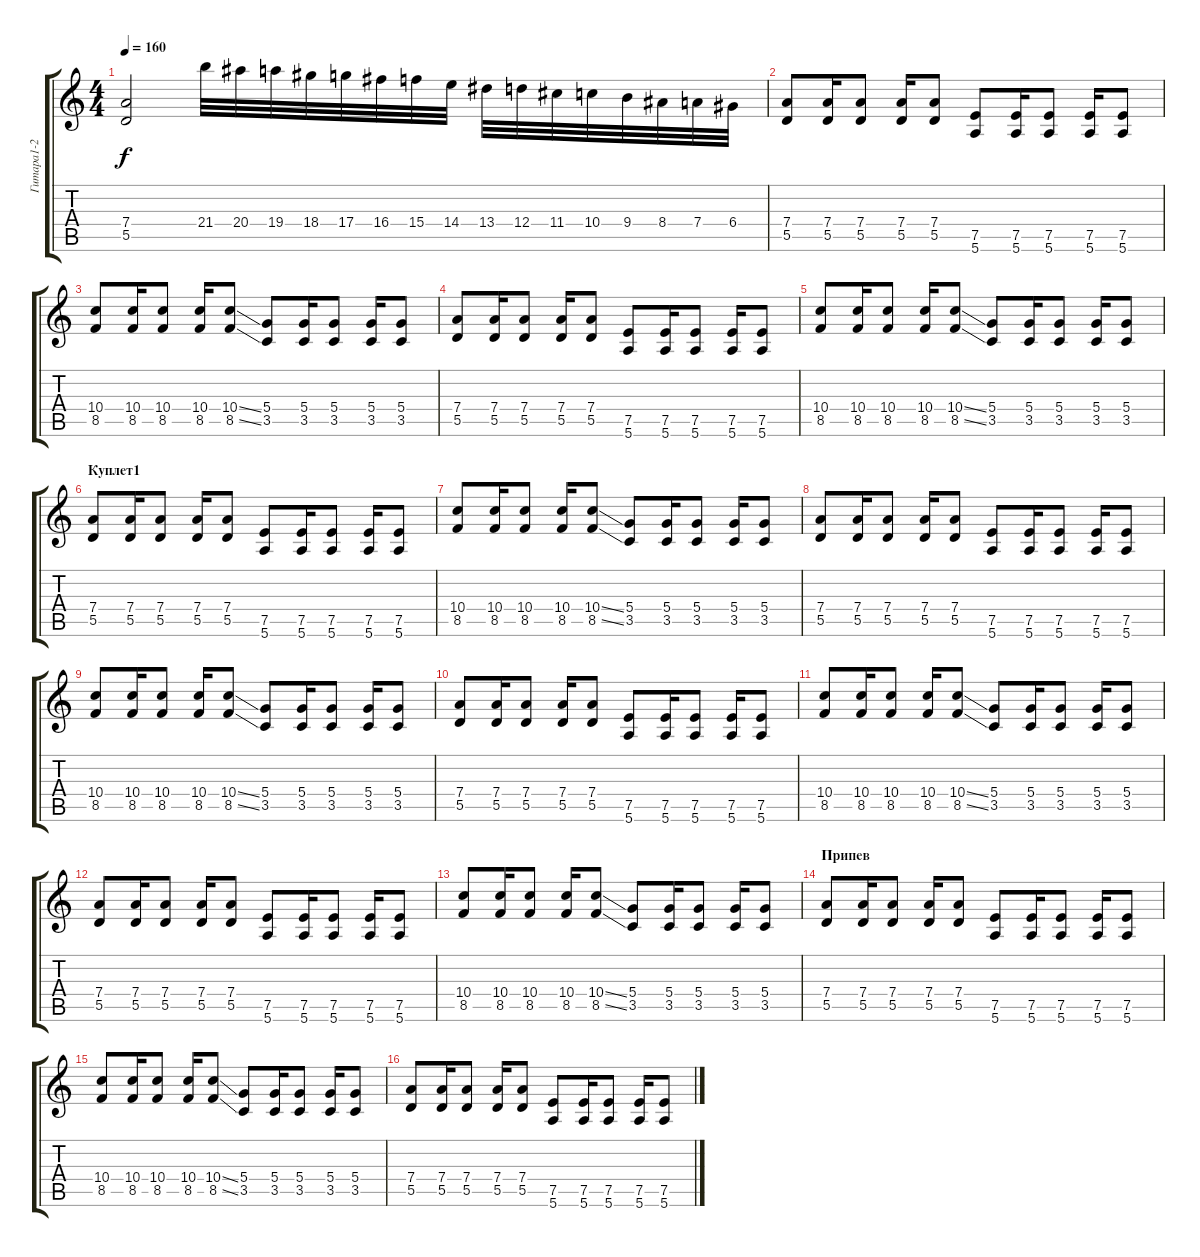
\track ("Гитара1-2" "Гитара1-2") {instrument distortionguitar}
\staff {score tabs}
\tuning (E4 B3 G3 D3 A2 E2) {hide}
\ts (4 4)
\tempo 160
\clef g2
\ks c
(7.4{t} 5.5{t}).2{dy f} 21.4.32 20.4.32 19.4.32 18.4.32 17.4.32 16.4.32 15.4.32 14.4.32 13.4.32 12.4.32 11.4.32 10.4.32 9.4.32 8.4.32 7.4.32 6.4.32 |
(7.4 5.5).8 (7.4 5.5).16 (7.4 5.5).8 (7.4 5.5).16 (7.4 5.5).8 (7.5 5.6).8 (7.5 5.6).16 (7.5 5.6).8 (7.5 5.6).16 (7.5 5.6).8 |
(10.4 8.5).8 (10.4 8.5).16 (10.4 8.5).8 (10.4 8.5).16 (10.4{ss} 8.5{ss}).8 (5.4 3.5).8 (5.4 3.5).16 (5.4 3.5).8 (5.4 3.5).16 (5.4 3.5).8 |
(7.4 5.5).8 (7.4 5.5).16 (7.4 5.5).8 (7.4 5.5).16 (7.4 5.5).8 (7.5 5.6).8 (7.5 5.6).16 (7.5 5.6).8 (7.5 5.6).16 (7.5 5.6).8 |
(10.4 8.5).8 (10.4 8.5).16 (10.4 8.5).8 (10.4 8.5).16 (10.4{ss} 8.5{ss}).8 (5.4 3.5).8 (5.4 3.5).16 (5.4 3.5).8 (5.4 3.5).16 (5.4 3.5).8 |
\section ("" "Куплет1")
(7.4 5.5).8 (7.4 5.5).16 (7.4 5.5).8 (7.4 5.5).16 (7.4 5.5).8 (7.5 5.6).8 (7.5 5.6).16 (7.5 5.6).8 (7.5 5.6).16 (7.5 5.6).8 |
(10.4 8.5).8 (10.4 8.5).16 (10.4 8.5).8 (10.4 8.5).16 (10.4{ss} 8.5{ss}).8 (5.4 3.5).8 (5.4 3.5).16 (5.4 3.5).8 (5.4 3.5).16 (5.4 3.5).8 |
(7.4 5.5).8 (7.4 5.5).16 (7.4 5.5).8 (7.4 5.5).16 (7.4 5.5).8 (7.5 5.6).8 (7.5 5.6).16 (7.5 5.6).8 (7.5 5.6).16 (7.5 5.6).8 |
(10.4 8.5).8 (10.4 8.5).16 (10.4 8.5).8 (10.4 8.5).16 (10.4{ss} 8.5{ss}).8 (5.4 3.5).8 (5.4 3.5).16 (5.4 3.5).8 (5.4 3.5).16 (5.4 3.5).8 |
(7.4 5.5).8 (7.4 5.5).16 (7.4 5.5).8 (7.4 5.5).16 (7.4 5.5).8 (7.5 5.6).8 (7.5 5.6).16 (7.5 5.6).8 (7.5 5.6).16 (7.5 5.6).8 |
(10.4 8.5).8 (10.4 8.5).16 (10.4 8.5).8 (10.4 8.5).16 (10.4{ss} 8.5{ss}).8 (5.4 3.5).8 (5.4 3.5).16 (5.4 3.5).8 (5.4 3.5).16 (5.4 3.5).8 |
(7.4 5.5).8 (7.4 5.5).16 (7.4 5.5).8 (7.4 5.5).16 (7.4 5.5).8 (7.5 5.6).8 (7.5 5.6).16 (7.5 5.6).8 (7.5 5.6).16 (7.5 5.6).8 |
(10.4 8.5).8 (10.4 8.5).16 (10.4 8.5).8 (10.4 8.5).16 (10.4{ss} 8.5{ss}).8 (5.4 3.5).8 (5.4 3.5).16 (5.4 3.5).8 (5.4 3.5).16 (5.4 3.5).8 |
\section ("" "Припев")
(7.4 5.5).8 (7.4 5.5).16 (7.4 5.5).8 (7.4 5.5).16 (7.4 5.5).8 (7.5 5.6).8 (7.5 5.6).16 (7.5 5.6).8 (7.5 5.6).16 (7.5 5.6).8 |
(10.4 8.5).8 (10.4 8.5).16 (10.4 8.5).8 (10.4 8.5).16 (10.4{ss} 8.5{ss}).8 (5.4 3.5).8 (5.4 3.5).16 (5.4 3.5).8 (5.4 3.5).16 (5.4 3.5).8 |
(7.4 5.5).8 (7.4 5.5).16 (7.4 5.5).8 (7.4 5.5).16 (7.4 5.5).8 (7.5 5.6).8 (7.5 5.6).16 (7.5 5.6).8 (7.5 5.6).16 (7.5 5.6).8
